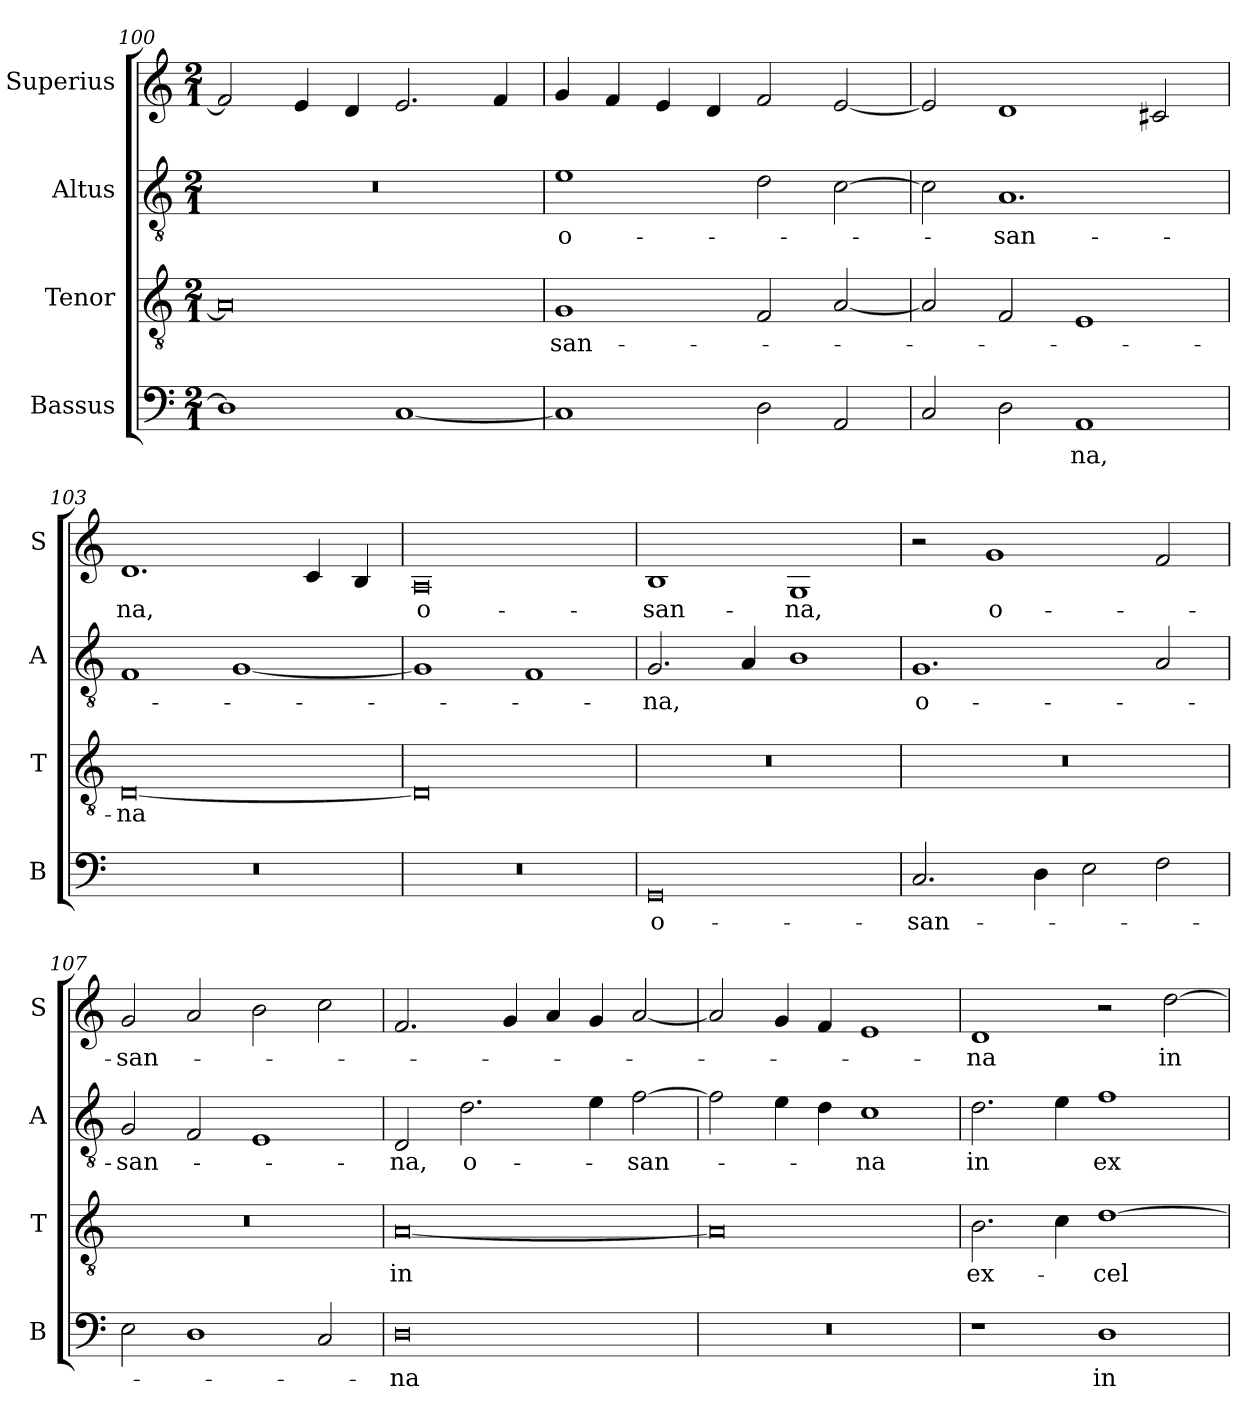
**kern	**text	**kern	**text	**kern	**text	**kern	**text
*part4	*part4	*part3	*part3	*part2	*part2	*part1	*part1
*staff4	*staff4	*staff3	*staff3	*staff2	*staff2	*staff1	*staff1
*I"Bassus	*	*I"Tenor	*	*I"Altus	*	*I"Superius	*
*I'B	*	*I'T	*	*I'A	*	*I'S	*
*clefF4	*	*clefGv2	*	*clefGv2	*	*clefG2	*
*k[]	*	*k[]	*	*k[]	*	*k[]	*
*M2/1	*	*M2/1	*	*M2/1	*	*M2/1	*
=100	=100	=100	=100	=100	=100	=100	=100
1D]	.	0A]	.	0r	.	2f]	.
.	.	.	.	.	.	4e	.
.	.	.	.	.	.	4d	.
[1C	.	.	.	.	.	2.e	.
.	.	.	.	.	.	4f	.
=101	=101	=101	=101	=101	=101	=101	=101
!	!	!	!LO:LY:i	!	!LO:LY:i	!	!
1C]	.	1G	-san-	1e	o-	4g	.
.	.	.	.	.	.	4f	.
.	.	.	.	.	.	4e	.
.	.	.	.	.	.	4d	.
2D	.	2F	.	2d	.	2f	.
2AA	.	[2A	.	[2c	.	[2e	.
=102	=102	=102	=102	=102	=102	=102	=102
2C	.	2A]	.	2c]	.	2e]	.
!	!	!	!	!	!LO:LY:i	!	!
2D	.	2F	.	1.A	-san-	1d	.
!	!LO:LY:i	!	!	!	!	!	!
1AA	-na,	1E	.	.	.	.	.
.	.	.	.	.	.	2c#X	.
=103	=103	=103	=103	=103	=103	=103	=103
!	!	!	!LO:LY:i	!	!	!	!LO:LY:i
0r	.	[0D	-na	1F	.	1.d	-na,
.	.	.	.	[1G	.	.	.
.	.	.	.	.	.	4c	.
.	.	.	.	.	.	4B	.
=104	=104	=104	=104	=104	=104	=104	=104
!	!	!	!	!	!	!	!LO:LY:i
0r	.	0D]	.	1G]	.	0A	o-
.	.	.	.	1F	.	.	.
=105	=105	=105	=105	=105	=105	=105	=105
!	!LO:LY:i	!	!	!	!LO:LY:i	!	!LO:LY:i
0GG	o-	0r	.	2.G	-na,	1B	-san-
.	.	.	.	4A	.	.	.
!	!	!	!	!	!	!	!LO:LY:i
.	.	.	.	1B	.	1G	-na,
=106	=106	=106	=106	=106	=106	=106	=106
!	!LO:LY:i	!	!	!	!LO:LY:i	!	!
2.C	-san-	0r	.	1.G	o-	2r	.
!	!	!	!	!	!	!	!LO:LY:i
.	.	.	.	.	.	1g	o-
4D	.	.	.	.	.	.	.
2E	.	.	.	.	.	.	.
2F	.	.	.	2A	.	2f	.
=107	=107	=107	=107	=107	=107	=107	=107
!	!	!	!	!	!LO:LY:i	!	!LO:LY:i
2E	.	0r	.	2G	-san-	2g	-san-
1D	.	.	.	2F	.	2a	.
.	.	.	.	1E	.	2b	.
2C	.	.	.	.	.	2cc	.
=108	=108	=108	=108	=108	=108	=108	=108
!	!LO:LY:i	!	!LO:LY:i	!	!LO:LY:i	!	!
0D	-na	[0A	in	2D	-na,	2.f	.
!	!	!	!	!	!LO:LY:i	!	!
.	.	.	.	2.d	o-	.	.
.	.	.	.	.	.	4g	.
.	.	.	.	.	.	4a	.
.	.	.	.	4e	.	4g	.
!	!	!	!	!	!LO:LY:i	!	!
.	.	.	.	[2f	-san-	[2a	.
=109	=109	=109	=109	=109	=109	=109	=109
0r	.	0A]	.	2f]	.	2a]	.
.	.	.	.	4e	.	4g	.
.	.	.	.	4d	.	4f	.
!	!	!	!	!	!LO:LY:i	!	!
.	.	.	.	1c	-na	1e	.
=110	=110	=110	=110	=110	=110	=110	=110
!	!	!	!LO:LY:i	!	!LO:LY:i	!	!LO:LY:i
1r	.	2.B	ex-	2.d	in	1d	-na
.	.	4c	.	4e	.	.	.
!	!LO:LY:i	!	!LO:LY:i	!	!LO:LY:i	!	!
1D	in	[1d	-cel-	1f	ex-	2r	.
!	!	!	!	!	!	!	!LO:LY:i
.	.	.	.	.	.	[2dd	in
=	=	=	=	=	=	=	=
*-	*-	*-	*-	*-	*-	*-	*-
